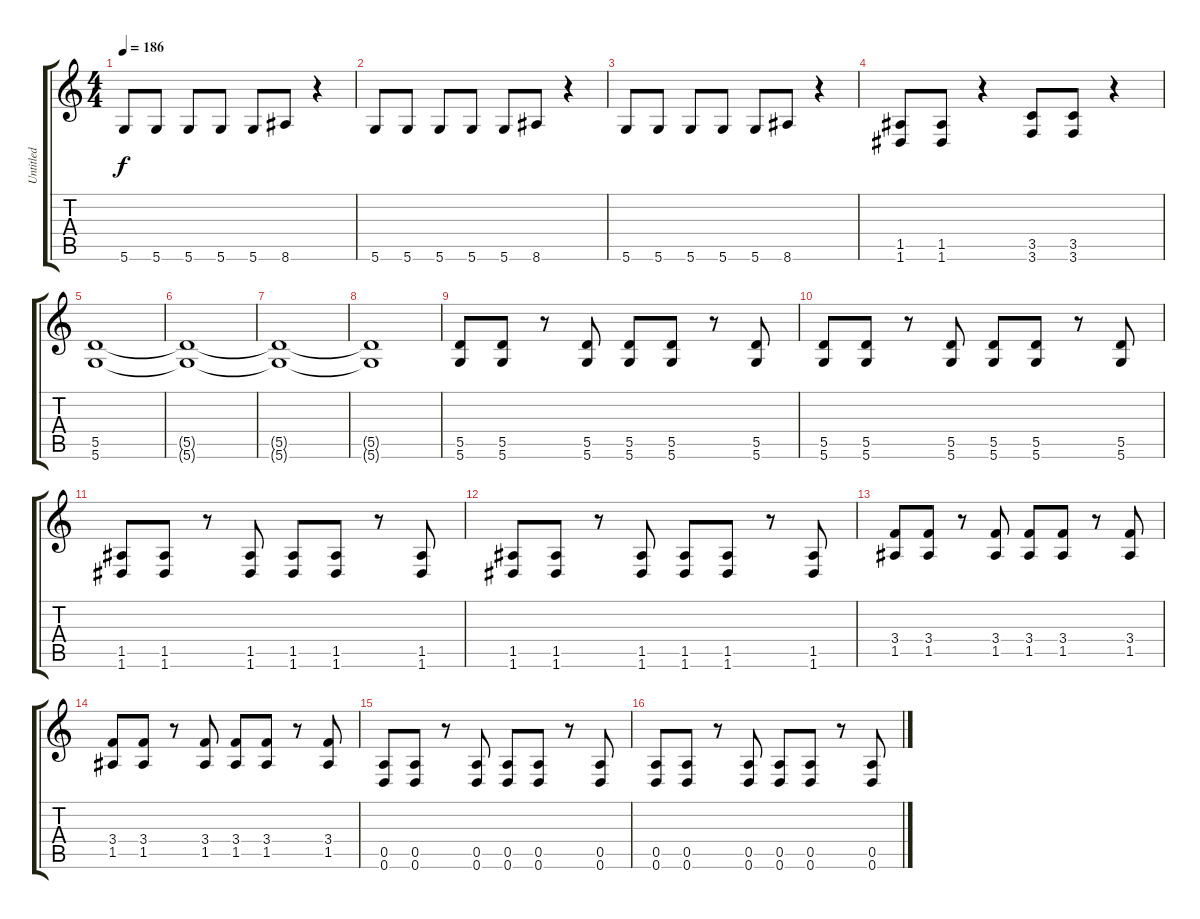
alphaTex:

\track ("Untitled" "Untitled") {instrument overdrivenguitar}
\staff {score tabs}
\tuning (E4 B3 G3 D3 A2 D2) {hide}
\ts (4 4)
\tempo 186
\clef g2
\ks c
5.6.8{dy f instrument overdrivenguitar} 5.6.8 5.6.8 5.6.8 5.6.8 8.6.8 r.4 |
5.6.8 5.6.8 5.6.8 5.6.8 5.6.8 8.6.8 r.4 |
5.6.8 5.6.8 5.6.8 5.6.8 5.6.8 8.6.8 r.4 |
(1.5 1.6).8 (1.5 1.6).8 r.4 (3.5 3.6).8 (3.5 3.6).8 r.4 |
(5.5 5.6).1 |
(5.5{t} 5.6{t}).1 |
(5.5{t} 5.6{t}).1 |
(5.5{t} 5.6{t}).1 |
(5.5 5.6).8 (5.5 5.6).8 r.8 (5.5 5.6).8 (5.5 5.6).8 (5.5 5.6).8 r.8 (5.5 5.6).8 |
(5.5 5.6).8 (5.5 5.6).8 r.8 (5.5 5.6).8 (5.5 5.6).8 (5.5 5.6).8 r.8 (5.5 5.6).8 |
(1.5 1.6).8 (1.5 1.6).8 r.8 (1.5 1.6).8 (1.5 1.6).8 (1.5 1.6).8 r.8 (1.5 1.6).8 |
(1.5 1.6).8 (1.5 1.6).8 r.8 (1.5 1.6).8 (1.5 1.6).8 (1.5 1.6).8 r.8 (1.5 1.6).8 |
(3.4 1.5).8 (3.4 1.5).8 r.8 (3.4 1.5).8 (3.4 1.5).8 (3.4 1.5).8 r.8 (3.4 1.5).8 |
(3.4 1.5).8 (3.4 1.5).8 r.8 (3.4 1.5).8 (3.4 1.5).8 (3.4 1.5).8 r.8 (3.4 1.5).8 |
(0.5 0.6).8 (0.5 0.6).8 r.8 (0.5 0.6).8 (0.5 0.6).8 (0.5 0.6).8 r.8 (0.5 0.6).8 |
(0.5 0.6).8 (0.5 0.6).8 r.8 (0.5 0.6).8 (0.5 0.6).8 (0.5 0.6).8 r.8 (0.5 0.6).8
